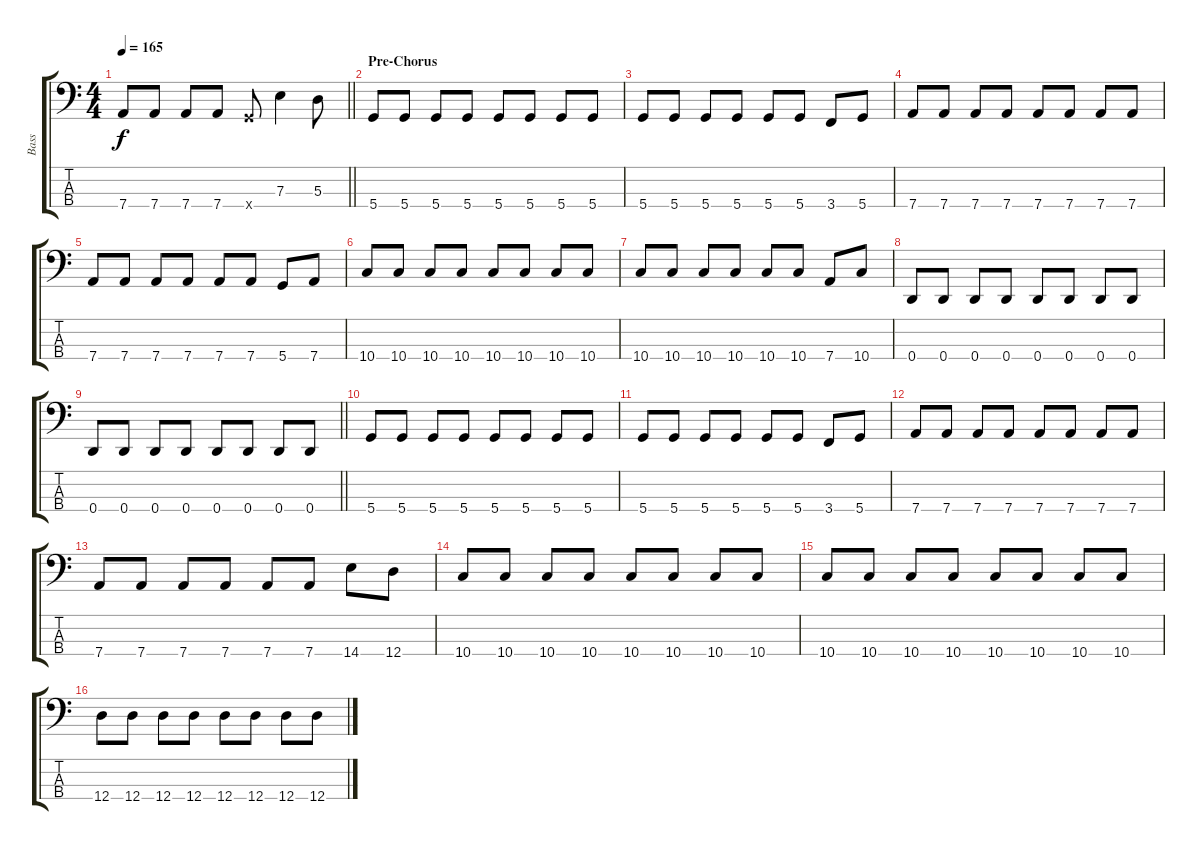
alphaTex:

\track ("Bass" "Bass") {instrument electricbassfinger}
\staff {score tabs}
\tuning (G2 D2 A1 D1) {hide}
\ts (4 4)
\tempo 165
\clef f4
\barLineRight lightlight
\ks c
7.4.8{dy f} 7.4.8 7.4.8 7.4.8 5.4{x}.8 7.3.4 5.3.8 |
\section ("" "Pre-Chorus")
5.4.8 5.4.8 5.4.8 5.4.8 5.4.8 5.4.8 5.4.8 5.4.8 |
5.4.8 5.4.8 5.4.8 5.4.8 5.4.8 5.4.8 3.4.8 5.4.8 |
7.4.8 7.4.8 7.4.8 7.4.8 7.4.8 7.4.8 7.4.8 7.4.8 |
7.4.8 7.4.8 7.4.8 7.4.8 7.4.8 7.4.8 5.4.8 7.4.8 |
10.4.8 10.4.8 10.4.8 10.4.8 10.4.8 10.4.8 10.4.8 10.4.8 |
10.4.8 10.4.8 10.4.8 10.4.8 10.4.8 10.4.8 7.4.8 10.4.8 |
0.4.8 0.4.8 0.4.8 0.4.8 0.4.8 0.4.8 0.4.8 0.4.8 |
\barLineRight lightlight
0.4.8 0.4.8 0.4.8 0.4.8 0.4.8 0.4.8 0.4.8 0.4.8 |
5.4.8 5.4.8 5.4.8 5.4.8 5.4.8 5.4.8 5.4.8 5.4.8 |
5.4.8 5.4.8 5.4.8 5.4.8 5.4.8 5.4.8 3.4.8 5.4.8 |
7.4.8 7.4.8 7.4.8 7.4.8 7.4.8 7.4.8 7.4.8 7.4.8 |
7.4.8 7.4.8 7.4.8 7.4.8 7.4.8 7.4.8 14.4.8 12.4.8 |
10.4.8 10.4.8 10.4.8 10.4.8 10.4.8 10.4.8 10.4.8 10.4.8 |
10.4.8 10.4.8 10.4.8 10.4.8 10.4.8 10.4.8 10.4.8 10.4.8 |
12.4.8 12.4.8 12.4.8 12.4.8 12.4.8 12.4.8 12.4.8 12.4.8
